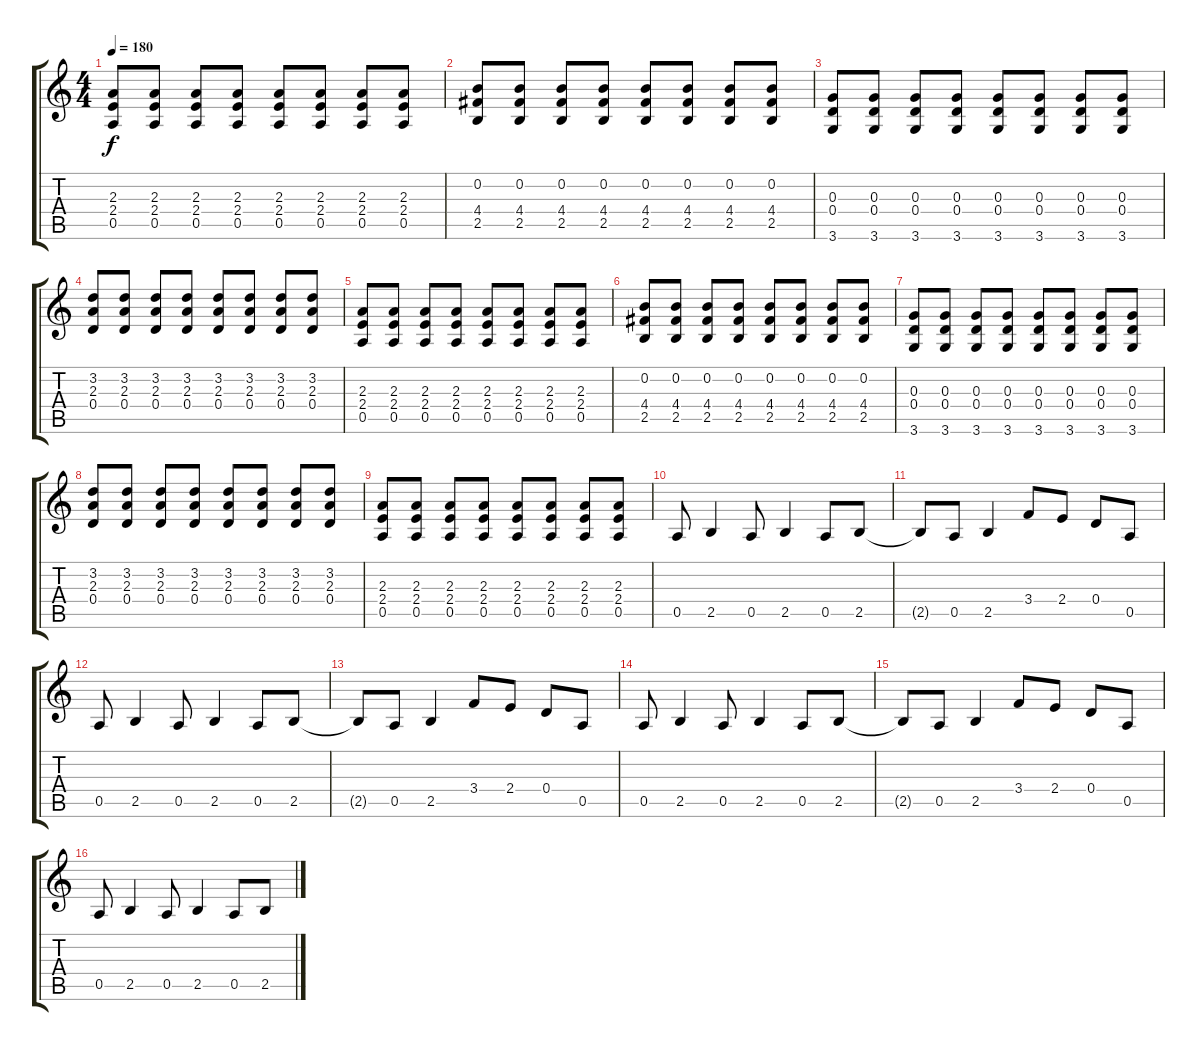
\track "" {instrument overdrivenguitar}
\staff {score tabs}
\tuning (E4 B3 G3 D3 A2 E2) {hide}
\ts (4 4)
\tempo 180
\clef g2
\ks c
(2.3 2.4 0.5).8{dy f} (2.3 2.4 0.5).8 (2.3 2.4 0.5).8 (2.3 2.4 0.5).8 (2.3 2.4 0.5).8 (2.3 2.4 0.5).8 (2.3 2.4 0.5).8 (2.3 2.4 0.5).8 |
(0.2 4.4 2.5).8 (0.2 4.4 2.5).8 (0.2 4.4 2.5).8 (0.2 4.4 2.5).8 (0.2 4.4 2.5).8 (0.2 4.4 2.5).8 (0.2 4.4 2.5).8 (0.2 4.4 2.5).8 |
(0.3 0.4 3.6).8 (0.3 0.4 3.6).8 (0.3 0.4 3.6).8 (0.3 0.4 3.6).8 (0.3 0.4 3.6).8 (0.3 0.4 3.6).8 (0.3 0.4 3.6).8 (0.3 0.4 3.6).8 |
(3.2 2.3 0.4).8 (3.2 2.3 0.4).8 (3.2 2.3 0.4).8 (3.2 2.3 0.4).8 (3.2 2.3 0.4).8 (3.2 2.3 0.4).8 (3.2 2.3 0.4).8 (3.2 2.3 0.4).8 |
(2.3 2.4 0.5).8 (2.3 2.4 0.5).8 (2.3 2.4 0.5).8 (2.3 2.4 0.5).8 (2.3 2.4 0.5).8 (2.3 2.4 0.5).8 (2.3 2.4 0.5).8 (2.3 2.4 0.5).8 |
(0.2 4.4 2.5).8 (0.2 4.4 2.5).8 (0.2 4.4 2.5).8 (0.2 4.4 2.5).8 (0.2 4.4 2.5).8 (0.2 4.4 2.5).8 (0.2 4.4 2.5).8 (0.2 4.4 2.5).8 |
(0.3 0.4 3.6).8 (0.3 0.4 3.6).8 (0.3 0.4 3.6).8 (0.3 0.4 3.6).8 (0.3 0.4 3.6).8 (0.3 0.4 3.6).8 (0.3 0.4 3.6).8 (0.3 0.4 3.6).8 |
(3.2 2.3 0.4).8 (3.2 2.3 0.4).8 (3.2 2.3 0.4).8 (3.2 2.3 0.4).8 (3.2 2.3 0.4).8 (3.2 2.3 0.4).8 (3.2 2.3 0.4).8 (3.2 2.3 0.4).8 |
(2.3 2.4 0.5).8 (2.3 2.4 0.5).8 (2.3 2.4 0.5).8 (2.3 2.4 0.5).8 (2.3 2.4 0.5).8 (2.3 2.4 0.5).8 (2.3 2.4 0.5).8 (2.3 2.4 0.5).8 |
0.5.8 2.5.4 0.5.8 2.5.4 0.5.8 2.5.8 |
2.5{t}.8 0.5.8 2.5.4 3.4.8 2.4.8 0.4.8 0.5.8 |
0.5.8 2.5.4 0.5.8 2.5.4 0.5.8 2.5.8 |
2.5{t}.8 0.5.8 2.5.4 3.4.8 2.4.8 0.4.8 0.5.8 |
0.5.8 2.5.4 0.5.8 2.5.4 0.5.8 2.5.8 |
2.5{t}.8 0.5.8 2.5.4 3.4.8 2.4.8 0.4.8 0.5.8 |
0.5.8 2.5.4 0.5.8 2.5.4 0.5.8 2.5.8
